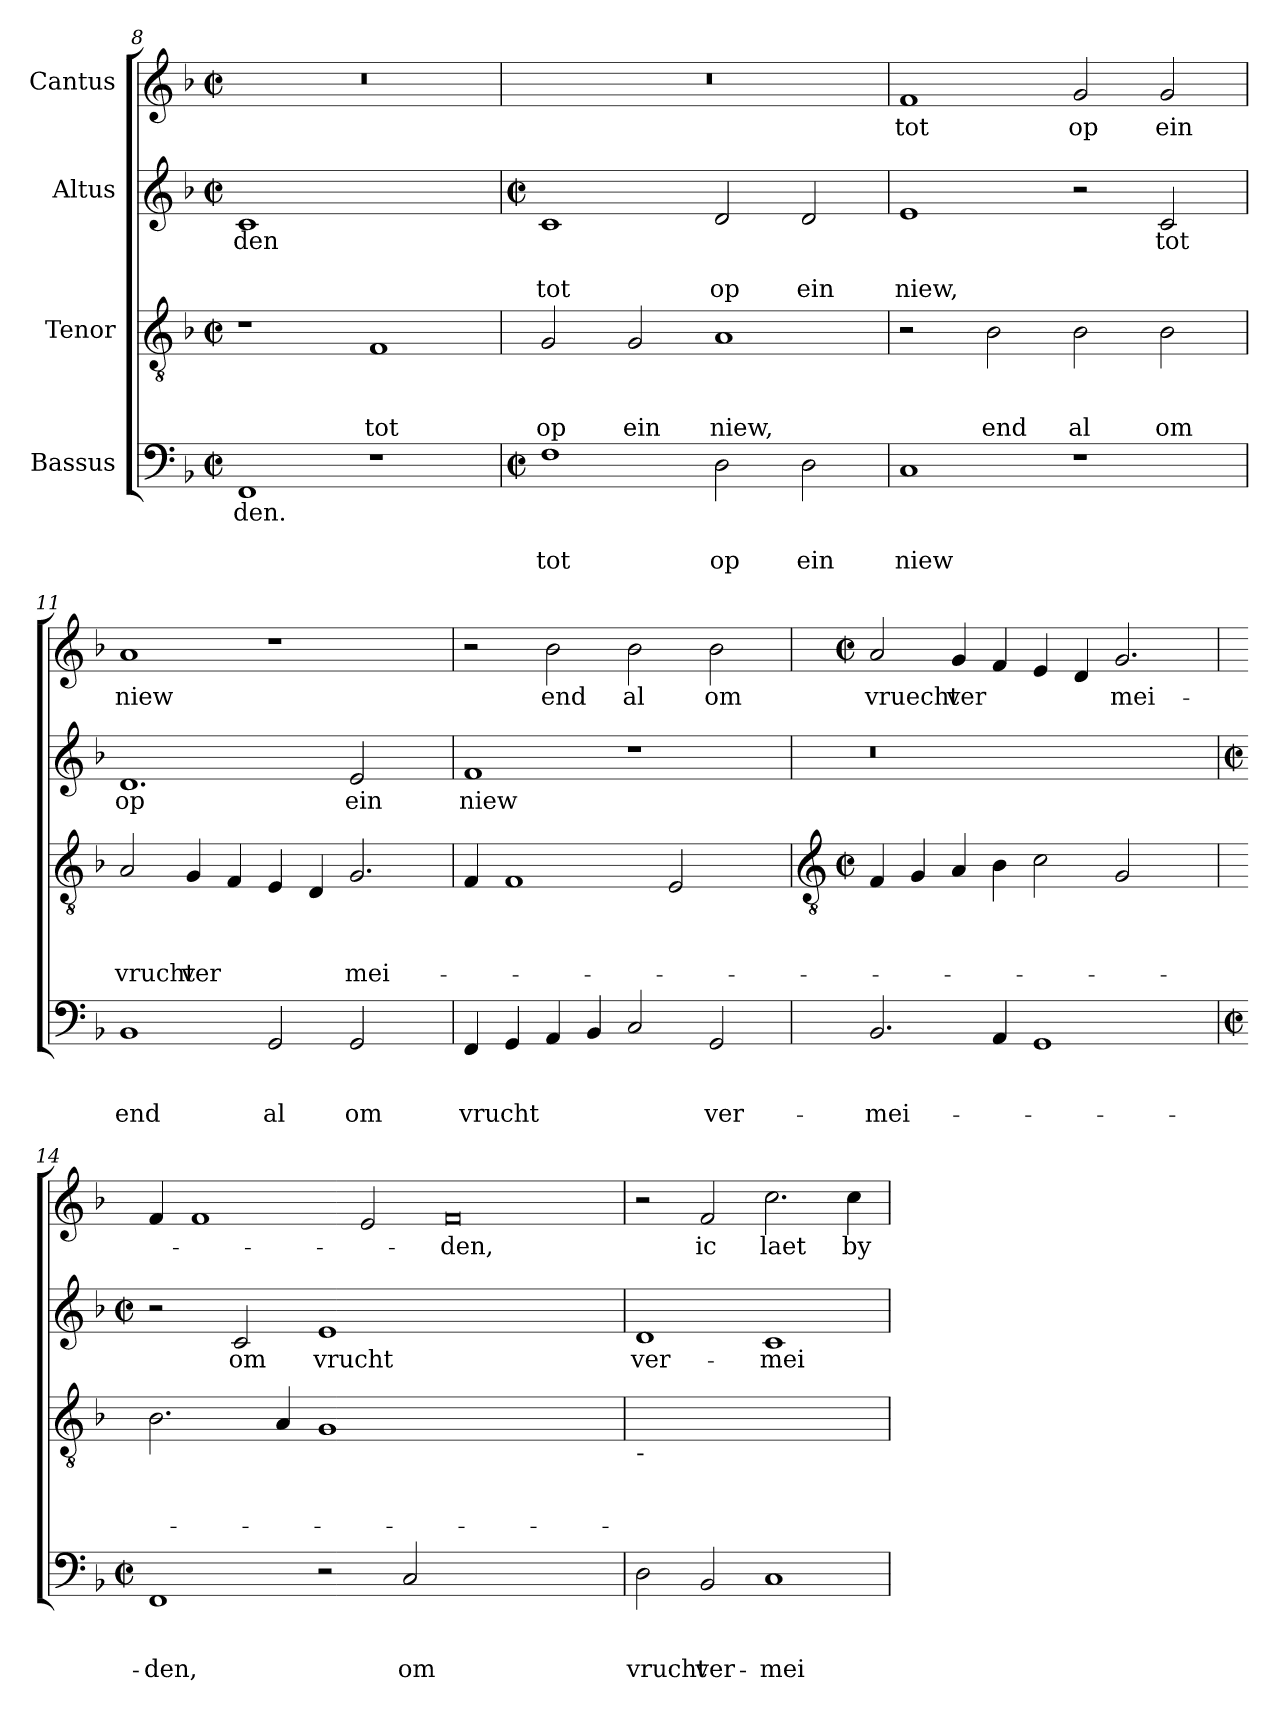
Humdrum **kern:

**kern	**text	**text	**text	**kern	**text	**text	**text	**kern	**text	**text	**text	**kern	**text
*part4	*part4	*part4	*part4	*part3	*part3	*part3	*part3	*part2	*part2	*part2	*part2	*part1	*part1
*staff4	*staff4	*staff4	*staff4	*staff3	*staff3	*staff3	*staff3	*staff2	*staff2	*staff2	*staff2	*staff1	*staff1
*I"Bassus	*	*	*	*I"Tenor	*	*	*	*I"Altus	*	*	*	*I"Cantus	*
!!LO:LB:g=z
*clefF4	*	*	*	*clefGv2	*	*	*	*clefG2	*	*	*	*clefG2	*
*k[b-]	*	*	*	*k[b-]	*	*	*	*k[b-]	*	*	*	*k[b-]	*
*F:	*	*	*	*F:	*	*	*	*F:	*	*	*	*F:	*
*M4/2	*	*	*	*M4/2	*	*	*	*M4/2	*	*	*	*M4/2	*
*met(c|)	*	*	*	*met(c|)	*	*	*	*met(c|)	*	*	*	*met(c|)	*
=8	=8	=8	=8	=8	=8	=8	=8	=8	=8	=8	=8	=8	=8
!	!LO:LY:b	!	!	!	!	!	!	!	!LO:LY:b	!	!	!	!
1FF	-den.	.	.	1r	.	.	.	1c	-den	.	.	0r	.
!	!	!	!	!	!	!	!LO:LY:b	!	!	!	!	!	!
1r	.	.	.	1F	.	.	tot	1ryy	.	.	.	.	.
!!LO:LB:g=z
=9	=9	=9	=9	=9	=9	=9	=9	=9	=9	=9	=9	=9	=9
*M4/2	*	*	*	*	*	*	*	*M4/2	*	*	*	*	*
*met(c|)	*	*	*	*	*	*	*	*met(c|)	*	*	*	*	*
!	!	!	!LO:LY:b	!	!	!	!LO:LY:b	!	!	!	!LO:LY:b	!	!
1F	.	.	tot	2G	.	.	op	1c	.	.	tot	0r	.
!	!	!	!	!	!	!	!LO:LY:b	!	!	!	!	!	!
.	.	.	.	2G	.	.	ein	.	.	.	.	.	.
!	!	!	!LO:LY:b	!	!	!	!LO:LY:b	!	!	!	!LO:LY:b	!	!
2D	.	.	op	1A	.	.	niew,	2d	.	.	op	.	.
!	!	!	!LO:LY:b	!	!	!	!	!	!	!	!LO:LY:b	!	!
2D	.	.	ein	.	.	.	.	2d	.	.	ein	.	.
=10	=10	=10	=10	=10	=10	=10	=10	=10	=10	=10	=10	=10	=10
!	!	!	!LO:LY:b	!	!	!	!	!	!	!	!LO:LY:b	!	!LO:LY:b
1C	.	.	niew	2r	.	.	.	1e	.	.	niew,	1f	tot
!	!	!	!	!	!	!	!LO:LY:b	!	!	!	!	!	!
.	.	.	.	2B-	.	.	end	.	.	.	.	.	.
!	!	!	!	!	!	!	!LO:LY:b	!	!	!	!	!	!LO:LY:b
1r	.	.	.	2B-	.	.	al	2r	.	.	.	2g	op
!	!	!	!	!	!	!	!LO:LY:b	!	!LO:LY:b	!	!	!	!LO:LY:b
.	.	.	.	2B-	.	.	om	2c	tot	.	.	2g	ein
=11	=11	=11	=11	=11	=11	=11	=11	=11	=11	=11	=11	=11	=11
!	!	!	!LO:LY:b	!	!	!	!LO:LY:b	!	!LO:LY:b	!	!	!	!LO:LY:b
1BB-	.	.	end	2A	.	.	vrucht	1.d	op	.	.	1a	niew
!	!	!	!	!	!	!	!LO:LY:b	!	!	!	!	!	!
.	.	.	.	4G	.	.	ver	.	.	.	.	.	.
.	.	.	.	4F	.	.	.	.	.	.	.	.	.
!	!	!	!LO:LY:b	!	!	!	!	!	!	!	!	!	!
2GG	.	.	al	4E	.	.	.	.	.	.	.	1r	.
.	.	.	.	4D	.	.	.	.	.	.	.	.	.
!	!	!	!LO:LY:b	!	!	!	!LO:LY:b	!	!LO:LY:b	!	!	!	!
2GG	.	.	om	2.G	.	.	mei-	2e	ein	.	.	.	.
4ryy	.	.	.	.	.	.	.	4ryy	.	.	.	4ryy	.
=12	=12	=12	=12	=12	=12	=12	=12	=12	=12	=12	=12	=12	=12
!	!	!	!LO:LY:b	!	!	!	!	!	!LO:LY:b	!	!	!	!
4FF	.	.	vrucht	4F	.	.	.	1f	niew	.	.	2r	.
4GG	.	.	.	1F	.	.	.	.	.	.	.	.	.
!	!	!	!	!	!	!	!	!	!	!	!	!	!LO:LY:b
4AA	.	.	.	.	.	.	.	.	.	.	.	2b-	end
4BB-	.	.	.	.	.	.	.	.	.	.	.	.	.
!	!	!	!	!	!	!	!	!	!	!	!	!	!LO:LY:b
2C	.	.	.	.	.	.	.	1r	.	.	.	2b-	al
.	.	.	.	2E	.	.	.	.	.	.	.	.	.
!	!	!	!LO:LY:b	!	!	!	!	!	!	!	!	!	!LO:LY:b
2GG	.	.	ver-	.	.	.	.	.	.	.	.	2b-	om
.	.	.	.	4ryy	.	.	.	.	.	.	.	.	.
!!LO:LB:g=z
=13	=13	=13	=13	=13	=13	=13	=13	=13	=13	=13	=13	=13	=13
*	*	*	*	*clefGv2	*	*	*	*	*	*	*	*	*
*	*	*	*	*M4/2	*	*	*	*	*	*	*	*M4/2	*
*	*	*	*	*met(c|)	*	*	*	*	*	*	*	*met(c|)	*
!	!	!	!LO:LY:b	!	!	!	!	!	!	!	!	!	!LO:LY:b
2.BB-	.	.	-mei-	4F	.	.	.	0r	.	.	.	2a	vruecht
.	.	.	.	4G	.	.	.	.	.	.	.	.	.
!	!	!	!	!	!	!	!	!	!	!	!	!	!LO:LY:b
.	.	.	.	4A	.	.	.	.	.	.	.	4g	ver
4AA	.	.	.	4B-	.	.	.	.	.	.	.	4f	.
1GG	.	.	.	2c	.	.	.	.	.	.	.	4e	.
.	.	.	.	.	.	.	.	.	.	.	.	4d	.
!	!	!	!	!	!	!	!	!	!	!	!	!	!LO:LY:b
.	.	.	.	2G	.	.	.	.	.	.	.	2.g	mei-
4ryy	.	.	.	4ryy	.	.	.	4ryy	.	.	.	.	.
!!LO:LB:g=z
=14	=14	=14	=14	=14	=14	=14	=14	=14	=14	=14	=14	=14	=14
*M4/2	*	*	*	*	*	*	*	*M4/2	*	*	*	*	*
*met(c|)	*	*	*	*	*	*	*	*met(c|)	*	*	*	*	*
!	!	!	!LO:LY:b	!	!	!	!	!	!	!	!	!	!
1FF	.	.	-den,	2.B-	.	.	.	2r	.	.	.	4f	.
.	.	.	.	.	.	.	.	.	.	.	.	1f	.
!	!	!	!	!	!	!	!	!	!LO:LY:b	!	!	!	!
.	.	.	.	.	.	.	.	2c	om	.	.	.	.
.	.	.	.	4A	.	.	.	.	.	.	.	.	.
!	!	!	!	!	!	!	!	!	!LO:LY:b	!	!	!	!
2r	.	.	.	1G	.	.	.	1e	vrucht	.	.	.	.
.	.	.	.	.	.	.	.	.	.	.	.	2e	.
!	!	!	!LO:LY:b	!	!	!	!	!	!	!	!	!	!
2C	.	.	om	.	.	.	.	.	.	.	.	.	.
!	!	!	!	!	!	!	!	!	!	!	!	!	!LO:LY:b
.	.	.	.	.	.	.	.	.	.	.	.	0f	-den,
1..ryy	.	.	.	1..ryy	.	.	.	1..ryy	.	.	.	.	.
=15	=15	=15	=15	=15	=15	=15	=15	=15	=15	=15	=15	=15	=15
!	!	!	!	!LO:TX:b:t=-	!	!	!	!	!	!	!	!	!
!	!	!	!LO:LY:b	!	!	!	!LO:LY:b	!	!LO:LY:b	!	!	!	!
2D	.	.	vrucht	[0Fyy	.	.	-den.	1d	ver-	.	.	2r	.
!	!	!	!LO:LY:b	!	!	!	!	!	!	!	!	!	!LO:LY:b
2BB-	.	.	ver-	.	.	.	.	.	.	.	.	2f	ic
!	!	!	!LO:LY:b	!	!	!	!	!	!LO:LY:b	!	!	!	!LO:LY:b
1C	.	.	-mei-	.	.	.	.	1c	-mei-	.	.	2.cc	laet
!	!	!	!	!	!	!	!	!	!	!	!	!	!LO:LY:b
.	.	.	.	.	.	.	.	.	.	.	.	4cc	by
=	=	=	=	=	=	=	=	=	=	=	=	=	=
*-	*-	*-	*-	*-	*-	*-	*-	*-	*-	*-	*-	*-	*-
